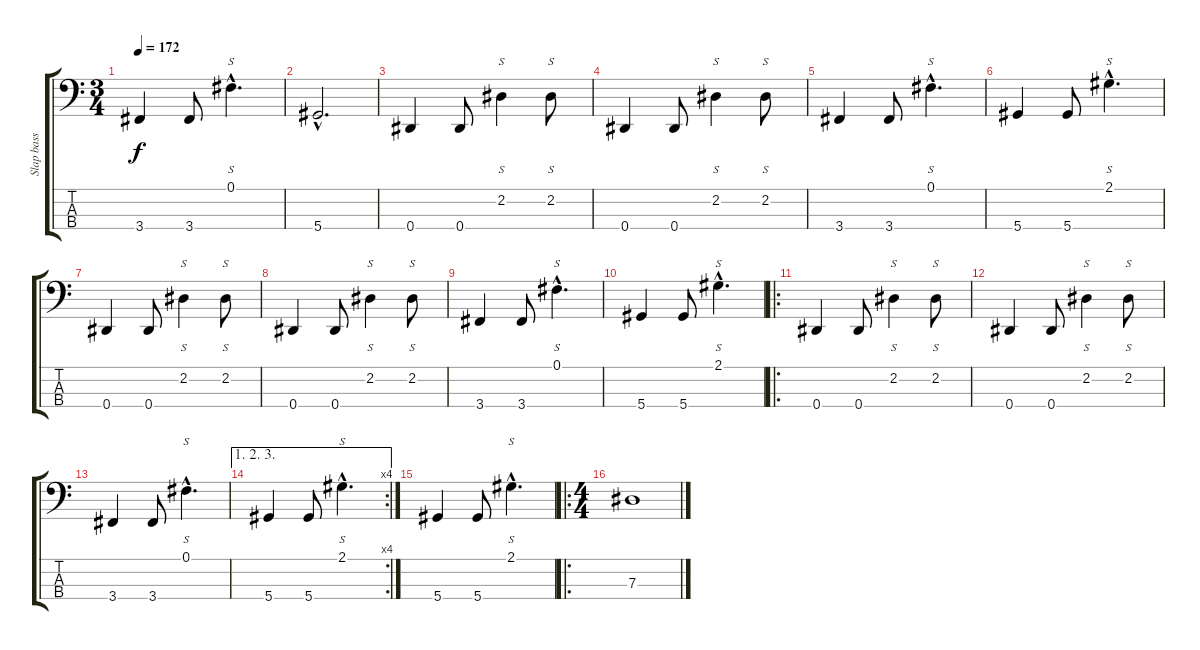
\track ("Slap bass (Hed)" "Slap bass ") {instrument slapbass1}
\staff {score tabs}
\tuning (Gb2 Db2 Ab1 Eb1) {hide}
\ts (3 4)
\tempo 172
\clef f4
\ks c
3.4.4{dy f} 3.4.8 0.1{hac}.4{s d} |
5.4{hac}.2{d} |
0.4.4 0.4.8 2.2.4{s} 2.2.8{s} |
0.4.4 0.4.8 2.2.4{s} 2.2.8{s} |
3.4.4 3.4.8 0.1{hac}.4{s d} |
5.4.4 5.4.8 2.1{hac}.4{s d} |
0.4.4 0.4.8 2.2.4{s} 2.2.8{s} |
0.4.4 0.4.8 2.2.4{s} 2.2.8{s} |
3.4.4 3.4.8 0.1{hac}.4{s d} |
5.4.4 5.4.8 2.1{hac}.4{s d} |
\ro
0.4.4 0.4.8 2.2.4{s} 2.2.8{s} |
0.4.4 0.4.8 2.2.4{s} 2.2.8{s} |
3.4.4 3.4.8 0.1{hac}.4{s d} |
\ae (1 2 3)
\rc 4
5.4.4 5.4.8 2.1{hac}.4{s d} |
5.4.4 5.4.8 2.1{hac}.4{s d} |
\ro
\ts (4 4)
7.3.1
